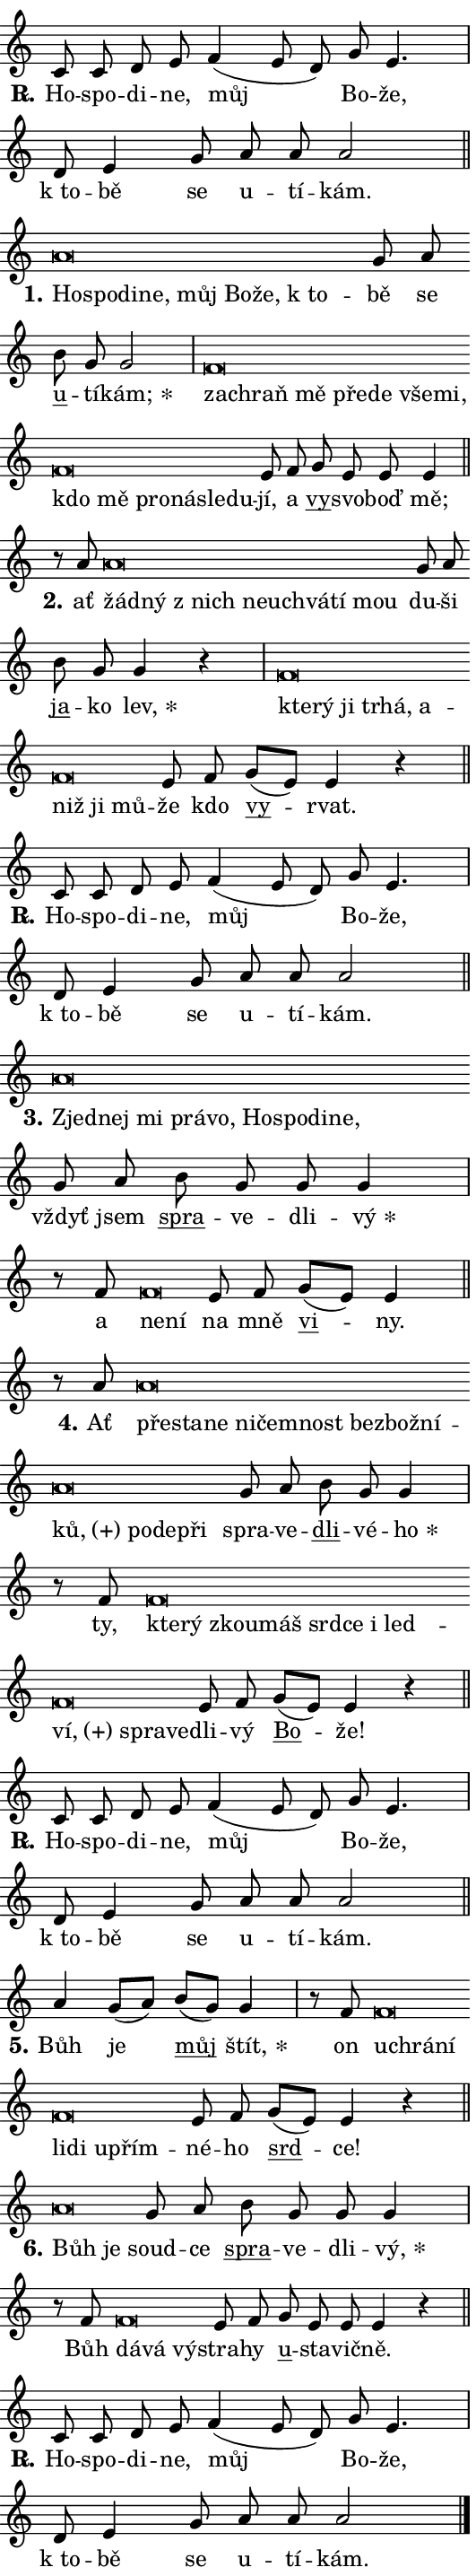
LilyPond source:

\version "2.24.0"
\header { tagline = "" }
\paper {
  indent = 0\cm
  top-margin = 0\cm
  right-margin = 0.13\cm % to fit lyric hyphens
  bottom-margin = 0\cm
  left-margin = 0\cm
  paper-width = 9\cm
  page-breaking = #ly:one-page-breaking
  system-system-spacing.basic-distance = #11
  score-system-spacing.basic-distance = #11
  ragged-last = ##f
}


%% Author: Thomas Morley
%% https://lists.gnu.org/archive/html/lilypond-user/2020-05/msg00002.html
#(define (line-position grob)
"Returns position of @var[grob} in current system:
   @code{'start}, if at first time-step
   @code{'end}, if at last time-step
   @code{'middle} otherwise
"
  (let* ((col (ly:item-get-column grob))
         (ln (ly:grob-object col 'left-neighbor))
         (rn (ly:grob-object col 'right-neighbor))
         (col-to-check-left (if (ly:grob? ln) ln col))
         (col-to-check-right (if (ly:grob? rn) rn col))
         (break-dir-left
           (and
             (ly:grob-property col-to-check-left 'non-musical #f)
             (ly:item-break-dir col-to-check-left)))
         (break-dir-right
           (and
             (ly:grob-property col-to-check-right 'non-musical #f)
             (ly:item-break-dir col-to-check-right))))
        (cond ((eqv? 1 break-dir-left) 'start)
              ((eqv? -1 break-dir-right) 'end)
              (else 'middle))))

#(define (tranparent-at-line-position vctor)
  (lambda (grob)
  "Relying on @code{line-position} select the relevant enry from @var{vctor}.
Used to determine transparency,"
    (case (line-position grob)
      ((end) (not (vector-ref vctor 0)))
      ((middle) (not (vector-ref vctor 1)))
      ((start) (not (vector-ref vctor 2))))))

noteHeadBreakVisibility =
#(define-music-function (break-visibility)(vector?)
"Makes @code{NoteHead}s transparent relying on @var{break-visibility}"
#{
  \override NoteHead.transparent =
    #(tranparent-at-line-position break-visibility)
#})

#(define delete-ledgers-for-transparent-note-heads
  (lambda (grob)
    "Reads whether a @code{NoteHead} is transparent.
If so this @code{NoteHead} is removed from @code{'note-heads} from
@var{grob}, which is supposed to be @code{LedgerLineSpanner}.
As a result ledgers are not printed for this @code{NoteHead}"
    (let* ((nhds-array (ly:grob-object grob 'note-heads))
           (nhds-list
             (if (ly:grob-array? nhds-array)
                 (ly:grob-array->list nhds-array)
                 '()))
           ;; Relies on the transparent-property being done before
           ;; Staff.LedgerLineSpanner.after-line-breaking is executed.
           ;; This is fragile ...
           (to-keep
             (remove
               (lambda (nhd)
                 (ly:grob-property nhd 'transparent #f))
               nhds-list)))
      ;; TODO find a better method to iterate over grob-arrays, similiar
      ;; to filter/remove etc for lists
      ;; For now rebuilt from scratch
      (set! (ly:grob-object grob 'note-heads)  '())
      (for-each
        (lambda (nhd)
          (ly:pointer-group-interface::add-grob grob 'note-heads nhd))
        to-keep))))

squashNotes = {
  \override NoteHead.X-extent = #'(-0.2 . 0.2)
  \override NoteHead.Y-extent = #'(-0.75 . 0)
  \override NoteHead.stencil =
    #(lambda (grob)
       (let ((pos (ly:grob-property grob 'staff-position)))
         (begin
           (if (< pos -7) (display "ERROR: Lower brevis then expected\n") (display ""))
           (if (<= pos -6) ly:text-interface::print ly:note-head::print))))
}
unSquashNotes = {
  \revert NoteHead.X-extent
  \revert NoteHead.Y-extent
  \revert NoteHead.stencil
}

hideNotes = \noteHeadBreakVisibility #begin-of-line-visible
unHideNotes = \noteHeadBreakVisibility #all-visible

% work-around for resetting accidentals
% https://lilypond.org/doc/v2.23/Documentation/notation/displaying-rhythms#unmetered-music
cadenzaMeasure = {
  \cadenzaOff
  \partial 1024 s1024
  \cadenzaOn
}

#(define-markup-command (accent layout props text) (markup?)
  "Underline accented syllable"
  (interpret-markup layout props
    #{\markup \override #'(offset . 4.3) \underline { #text }#}))

responsum = \markup \concat {
  "R" \hspace #-1.05 \path #0.1 #'((moveto 0 0.07) (lineto 0.9 0.8)) \hspace #0.05 "."
}

spaceSize = #0.6828661417322834 % exact space size for TeX Gyre Schola

\layout {
  \context {
    \Staff
    \remove "Time_signature_engraver"
    \override LedgerLineSpanner.after-line-breaking = #delete-ledgers-for-transparent-note-heads
  }
  \context {
    \Lyrics {
      \override LyricSpace.minimum-distance = \spaceSize
      \override LyricText.font-name = #"TeX Gyre Schola"
      \override LyricText.font-size = 1
      \override StanzaNumber.font-name = #"TeX Gyre Schola Bold"
      \override StanzaNumber.font-size = 1
    }
  }
  \context {
    \Score 
    \override NoteHead.text =
      #(lambda (grob) 
        (let ((pos (ly:grob-property grob 'staff-position)))
          #{\markup {
            \combine
              \halign #-0.55 \raise #(if (= pos -6) 0 0.5) \override #'(thickness . 2) \draw-line #'(3.2 . 0)
              \musicglyph "noteheads.sM1"
          }#}))
  }
}

% magnetic-lyrics.ily
%
%   written by
%     Jean Abou Samra <jean@abou-samra.fr>
%     Werner Lemberg <wl@gnu.org>
%
%   adapted by
%     Jiri Hon <jiri.hon@gmail.com>
%
% Version 2022-Apr-15

% https://www.mail-archive.com/lilypond-user@gnu.org/msg149350.html

#(define (Left_hyphen_pointer_engraver context)
   "Collect syllable-hyphen-syllable occurrences in lyrics and store
them in properties.  This engraver only looks to the left.  For
example, if the lyrics input is @code{foo -- bar}, it does the
following.

@itemize @bullet
@item
Set the @code{text} property of the @code{LyricHyphen} grob between
@q{foo} and @q{bar} to @code{foo}.

@item
Set the @code{left-hyphen} property of the @code{LyricText} grob with
text @q{foo} to the @code{LyricHyphen} grob between @q{foo} and
@q{bar}.
@end itemize

Use this auxiliary engraver in combination with the
@code{lyric-@/text::@/apply-@/magnetic-@/offset!} hook."
   (let ((hyphen #f)
         (text #f))
     (make-engraver
      (acknowledgers
       ((lyric-syllable-interface engraver grob source-engraver)
        (set! text grob)))
      (end-acknowledgers
       ((lyric-hyphen-interface engraver grob source-engraver)
        ;(when (not (grob::has-interface grob 'lyric-space-interface))
          (set! hyphen grob)));)
      ((stop-translation-timestep engraver)
       (when (and text hyphen)
         (ly:grob-set-object! text 'left-hyphen hyphen))
       (set! text #f)
       (set! hyphen #f)))))

#(define (lyric-text::apply-magnetic-offset! grob)
   "If the space between two syllables is less than the value in
property @code{LyricText@/.details@/.squash-threshold}, move the right
syllable to the left so that it gets concatenated with the left
syllable.

Use this function as a hook for
@code{LyricText@/.after-@/line-@/breaking} if the
@code{Left_@/hyphen_@/pointer_@/engraver} is active."
   (let ((hyphen (ly:grob-object grob 'left-hyphen #f)))
     (when hyphen
       (let ((left-text (ly:spanner-bound hyphen LEFT)))
         (when (grob::has-interface left-text 'lyric-syllable-interface)
           (let* ((common (ly:grob-common-refpoint grob left-text X))
                  (this-x-ext (ly:grob-extent grob common X))
                  (left-x-ext
                   (begin
                     ;; Trigger magnetism for left-text.
                     (ly:grob-property left-text 'after-line-breaking)
                     (ly:grob-extent left-text common X)))
                  ;; `delta` is the gap width between two syllables.
                  (delta (- (interval-start this-x-ext)
                            (interval-end left-x-ext)))
                  (details (ly:grob-property grob 'details))
                  (threshold (assoc-get 'squash-threshold details 0.2)))
             (when (< delta threshold)
               (let* (;; We have to manipulate the input text so that
                      ;; ligatures crossing syllable boundaries are not
                      ;; disabled.  For languages based on the Latin
                      ;; script this is essentially a beautification.
                      ;; However, for non-Western scripts it can be a
                      ;; necessity.
                      (lt (ly:grob-property left-text 'text))
                      (rt (ly:grob-property grob 'text))
                      (is-space (grob::has-interface hyphen 'lyric-space-interface))
                      (space (if is-space " " ""))
                      (extra-delta (if is-space spaceSize 0))
                      ;; Append new syllable.
                      (ltrt-space (if (and (string? lt) (string? rt))
                                (string-append lt space rt)
                                (make-concat-markup (list lt space rt))))
                      ;; Right-align `ltrt` to the right side.
                      (ltrt-space-markup (grob-interpret-markup
                               grob
                               (make-translate-markup
                                (cons (interval-length this-x-ext) 0)
                                (make-right-align-markup ltrt-space)))))
                 (begin
                   ;; Don't print `left-text`.
                   (ly:grob-set-property! left-text 'stencil #f)
                   ;; Set text and stencil (which holds all collected
                   ;; syllables so far) and shift it to the left.
                   (ly:grob-set-property! grob 'text ltrt-space)
                   (ly:grob-set-property! grob 'stencil ltrt-space-markup)
                   (ly:grob-translate-axis! grob (- (- delta extra-delta)) X))))))))))


#(define (lyric-hyphen::displace-bounds-first grob)
   ;; Make very sure this callback isn't triggered too early.
   (let ((left (ly:spanner-bound grob LEFT))
         (right (ly:spanner-bound grob RIGHT)))
     (ly:grob-property left 'after-line-breaking)
     (ly:grob-property right 'after-line-breaking)
     (ly:lyric-hyphen::print grob)))

squashThreshold = #0.4

\layout {
  \context {
    \Lyrics
    \consists #Left_hyphen_pointer_engraver
    \override LyricText.after-line-breaking =
      #lyric-text::apply-magnetic-offset!
    \override LyricHyphen.stencil = #lyric-hyphen::displace-bounds-first
    \override LyricText.details.squash-threshold = \squashThreshold
    \override LyricHyphen.minimum-distance = 0
    \override LyricHyphen.minimum-length = \squashThreshold
  }
}

squashText = \override LyricText.details.squash-threshold = 9999
unSquashText = \override LyricText.details.squash-threshold = \squashThreshold

leftText = \override LyricText.self-alignment-X = #LEFT
unLeftText = \revert LyricText.self-alignment-X

starOffset = #(lambda (grob) 
                (let ((x_offset (ly:self-alignment-interface::aligned-on-x-parent grob)))
                  (if (= x_offset 0) 0 (+ x_offset 1.2))))

star = #(define-music-function (syllable)(string?)
"Append star separator at the end of a syllable"
#{
  \once \override LyricText.X-offset = #starOffset
  \lyricmode { \markup {
    #syllable
    \override #'((font-name . "TeX Gyre Schola Bold")) \hspace #0.2 \lower #0.65 \larger "*"
  } }
#})

starAccent = #(define-music-function (syllable)(string?)
"Append star separator at the end of a syllable and make accent"
#{
  \once \override LyricText.X-offset = #starOffset
  \lyricmode { \markup {
    \accent #syllable
    \override #'((font-name . "TeX Gyre Schola Bold")) \hspace #0.2 \lower #0.65 \larger "*"
  } }
#})

breath = #(define-music-function (syllable)(string?)
"Append breathing indicator at the end of a syllable"
#{
  \lyricmode { \markup { #syllable "+" } }
#})

optionalBreath = #(define-music-function (syllable)(string?)
"Append optional breathing indicator at the end of a syllable"
#{
  \lyricmode { \markup { #syllable "(+)" } }
#})


\score {
    <<
        \new Voice = "melody" { \cadenzaOn \key c \major \relative { c'8 c d e f4( e8 d)] g e4. \cadenzaMeasure \bar "|" d8 e4 g8 a a a2 \cadenzaMeasure \bar "||" \break } }
        \new Lyrics \lyricsto "melody" { \lyricmode { \set stanza = \responsum
Ho -- spo -- di -- ne, můj Bo -- že, "k to" -- bě se u -- tí -- kám. } }
    >>
    \layout {}
}

\score {
    <<
        \new Voice = "melody" { \cadenzaOn \key c \major \relative { \squashNotes a'\breve*1/16 \hideNotes \breve*1/16 \bar "" \breve*1/16 \bar "" \breve*1/16 \bar "" \breve*1/16 \bar "" \breve*1/16 \bar "" \breve*1/16 \breve*1/16 \bar "" \unHideNotes \unSquashNotes g8 a \bar "" b g g2 \cadenzaMeasure \bar "|" \squashNotes f\breve*1/16 \hideNotes \breve*1/16 \bar "" \breve*1/16 \bar "" \breve*1/16 \bar "" \breve*1/16 \bar "" \breve*1/16 \bar "" \breve*1/16 \bar "" \breve*1/16 \bar "" \breve*1/16 \bar "" \breve*1/16 \bar "" \breve*1/16 \bar "" \breve*1/16 \breve*1/16 \bar "" \unHideNotes \unSquashNotes e8 f \bar "" g e e e4 \cadenzaMeasure \bar "||" \break } }
        \new Lyrics \lyricsto "melody" { \lyricmode { \set stanza = "1."
\leftText Ho -- \squashText spo -- di -- ne, můj Bo -- že, "k to" -- \unLeftText \unSquashText bě se \markup \accent u -- tí -- \star kám; \leftText za -- \squashText chraň mě pře -- de vše -- mi, kdo mě pro -- ná -- sle -- du -- \unLeftText \unSquashText jí, a \markup \accent vy -- svo -- boď mě; } }
    >>
    \layout {}
}

\score {
    <<
        \new Voice = "melody" { \cadenzaOn \key c \major \relative { r8 a' \squashNotes a\breve*1/16 \hideNotes \breve*1/16 \bar "" \breve*1/16 \bar "" \breve*1/16 \bar "" \breve*1/16 \bar "" \breve*1/16 \bar "" \breve*1/16 \breve*1/16 \bar "" \unHideNotes \unSquashNotes g8 a \bar "" b g g4 r \cadenzaMeasure \bar "|" \squashNotes f\breve*1/16 \hideNotes \breve*1/16 \bar "" \breve*1/16 \bar "" \breve*1/16 \bar "" \breve*1/16 \bar "" \breve*1/16 \bar "" \breve*1/16 \bar "" \breve*1/16 \breve*1/16 \bar "" \unHideNotes \unSquashNotes e8 f \bar "" g[( e)] e4 r \cadenzaMeasure \bar "||" \break } }
        \new Lyrics \lyricsto "melody" { \lyricmode { \set stanza = "2."
ať \leftText žád -- \squashText ný "z nich" ne -- u -- chvá -- tí mou \unLeftText \unSquashText du -- ši \markup \accent ja -- ko \star lev, \leftText kte -- \squashText rý ji tr -- há, a -- niž ji mů -- \unLeftText \unSquashText že kdo \markup \accent vy -- rvat. } }
    >>
    \layout {}
}

\score {
    <<
        \new Voice = "melody" { \cadenzaOn \key c \major \relative { c'8 c d e f4( e8 d)] g e4. \cadenzaMeasure \bar "|" d8 e4 g8 a a a2 \cadenzaMeasure \bar "||" \break } }
        \new Lyrics \lyricsto "melody" { \lyricmode { \set stanza = \responsum
Ho -- spo -- di -- ne, můj Bo -- že, "k to" -- bě se u -- tí -- kám. } }
    >>
    \layout {}
}

\score {
    <<
        \new Voice = "melody" { \cadenzaOn \key c \major \relative { \squashNotes a'\breve*1/16 \hideNotes \breve*1/16 \bar "" \breve*1/16 \bar "" \breve*1/16 \bar "" \breve*1/16 \bar "" \breve*1/16 \bar "" \breve*1/16 \bar "" \breve*1/16 \breve*1/16 \bar "" \unHideNotes \unSquashNotes g8 a \bar "" b g g g4 \cadenzaMeasure \bar "|" r8 f \squashNotes f\breve*1/16 \hideNotes \breve*1/16 \bar "" \unHideNotes \unSquashNotes e8 f \bar "" g[( e)] e4 \cadenzaMeasure \bar "||" \break } }
        \new Lyrics \lyricsto "melody" { \lyricmode { \set stanza = "3."
\leftText Zjed -- \squashText nej mi prá -- vo, Ho -- spo -- di -- ne, \unLeftText \unSquashText vždyť jsem \markup \accent spra -- ve -- dli -- \star vý a \leftText ne -- \squashText ní \unLeftText \unSquashText na mně \markup \accent vi -- ny. } }
    >>
    \layout {}
}

\score {
    <<
        \new Voice = "melody" { \cadenzaOn \key c \major \relative { r8 a' \squashNotes a\breve*1/16 \hideNotes \breve*1/16 \bar "" \breve*1/16 \bar "" \breve*1/16 \bar "" \breve*1/16 \bar "" \breve*1/16 \bar "" \breve*1/16 \bar "" \breve*1/16 \bar "" \breve*1/16 \bar "" \breve*1/16 \bar "" \breve*1/16 \bar "" \breve*1/16 \breve*1/16 \bar "" \unHideNotes \unSquashNotes g8 a \bar "" b g g4 \cadenzaMeasure \bar "|" r8 f \squashNotes f\breve*1/16 \hideNotes \breve*1/16 \bar "" \breve*1/16 \bar "" \breve*1/16 \bar "" \breve*1/16 \bar "" \breve*1/16 \bar "" \breve*1/16 \bar "" \breve*1/16 \bar "" \breve*1/16 \bar "" \breve*1/16 \breve*1/16 \bar "" \unHideNotes \unSquashNotes e8 f \bar "" g[( e)] e4 r \cadenzaMeasure \bar "||" \break } }
        \new Lyrics \lyricsto "melody" { \lyricmode { \set stanza = "4."
Ať \leftText pře -- \squashText sta -- ne ni -- čem -- nost bez -- bož -- ní -- \optionalBreath ků, po -- de -- při \unLeftText \unSquashText spra -- ve -- \markup \accent dli -- vé -- \star ho ty, \leftText kte -- \squashText rý zkou -- máš srd -- ce i led -- \optionalBreath ví, spra -- ve -- \unLeftText \unSquashText dli -- vý \markup \accent Bo -- že! } }
    >>
    \layout {}
}

\score {
    <<
        \new Voice = "melody" { \cadenzaOn \key c \major \relative { c'8 c d e f4( e8 d)] g e4. \cadenzaMeasure \bar "|" d8 e4 g8 a a a2 \cadenzaMeasure \bar "||" \break } }
        \new Lyrics \lyricsto "melody" { \lyricmode { \set stanza = \responsum
Ho -- spo -- di -- ne, můj Bo -- že, "k to" -- bě se u -- tí -- kám. } }
    >>
    \layout {}
}

\score {
    <<
        \new Voice = "melody" { \cadenzaOn \key c \major \relative { a'4 g8[( a)] \bar "" b[( g)] g4 \cadenzaMeasure \bar "|" r8 f \squashNotes f\breve*1/16 \hideNotes \breve*1/16 \bar "" \breve*1/16 \bar "" \breve*1/16 \bar "" \breve*1/16 \bar "" \breve*1/16 \breve*1/16 \bar "" \unHideNotes \unSquashNotes e8 f \bar "" g[( e)] e4 r \cadenzaMeasure \bar "||" \break } }
        \new Lyrics \lyricsto "melody" { \lyricmode { \set stanza = "5."
Bůh je \markup \accent můj \star štít, on \leftText u -- \squashText chrá -- ní li -- di u -- přím -- \unLeftText \unSquashText né -- ho \markup \accent srd -- ce! } }
    >>
    \layout {}
}

\score {
    <<
        \new Voice = "melody" { \cadenzaOn \key c \major \relative { \squashNotes a'\breve*1/16 \hideNotes \breve*1/16 \bar "" \unHideNotes \unSquashNotes g8 a \bar "" b g g g4 \cadenzaMeasure \bar "|" r8 f \squashNotes f\breve*1/16 \hideNotes \breve*1/16 \breve*1/16 \bar "" \unHideNotes \unSquashNotes e8 f \bar "" g e e e4 r \cadenzaMeasure \bar "||" \break } }
        \new Lyrics \lyricsto "melody" { \lyricmode { \set stanza = "6."
\leftText Bůh \squashText je \unLeftText \unSquashText soud -- ce \markup \accent spra -- ve -- dli -- \star vý, Bůh \leftText dá -- \squashText vá vý -- \unLeftText \unSquashText stra -- hy \markup \accent u -- sta -- vič -- ně. } }
    >>
    \layout {}
}

\score {
    <<
        \new Voice = "melody" { \cadenzaOn \key c \major \relative { c'8 c d e f4( e8 d)] g e4. \cadenzaMeasure \bar "|" d8 e4 g8 a a a2 \cadenzaMeasure \bar "||" \break } \bar "|." }
        \new Lyrics \lyricsto "melody" { \lyricmode { \set stanza = \responsum
Ho -- spo -- di -- ne, můj Bo -- že, "k to" -- bě se u -- tí -- kám. } }
    >>
    \layout {}
}
